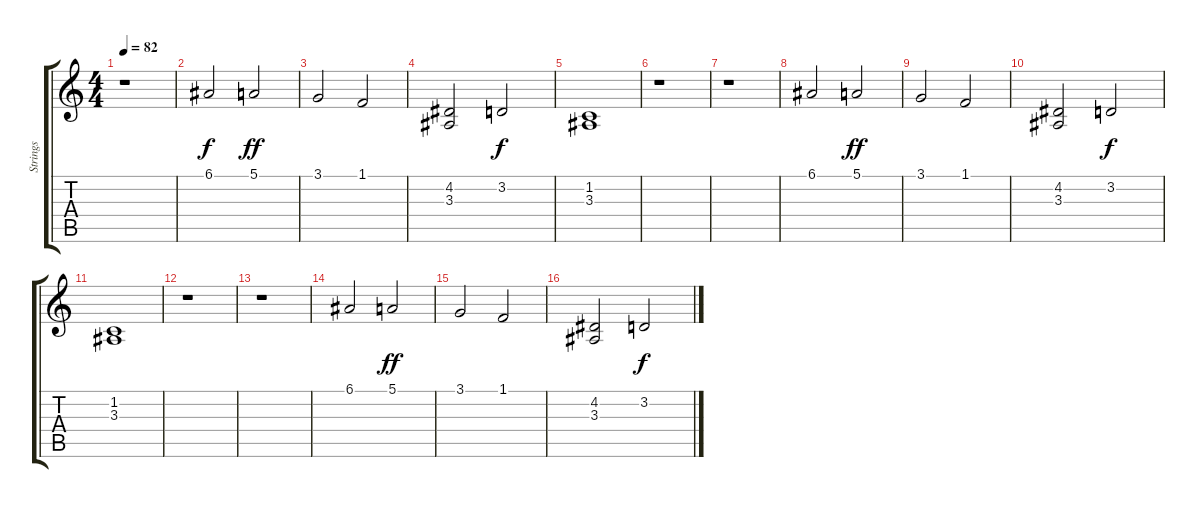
\track ("Strings" "Strings") {instrument stringensemble1}
\staff {score tabs}
\tuning (E4 B3 G3 D3 A2 E2) {hide}
\ts (4 4)
\tempo 82
\clef g2
\ks c
r.1{dy f} |
6.1.2 5.1.2{dy ff} |
3.1.2 1.1.2 |
(4.2 3.3).2 3.2.2{dy f} |
(1.2 3.3).1 |
r.1 |
r.1 |
6.1.2 5.1.2{dy ff} |
3.1.2 1.1.2 |
(4.2 3.3).2 3.2.2{dy f} |
(1.2 3.3).1 |
r.1 |
r.1 |
6.1.2 5.1.2{dy ff} |
3.1.2 1.1.2 |
(4.2 3.3).2 3.2.2{dy f}
